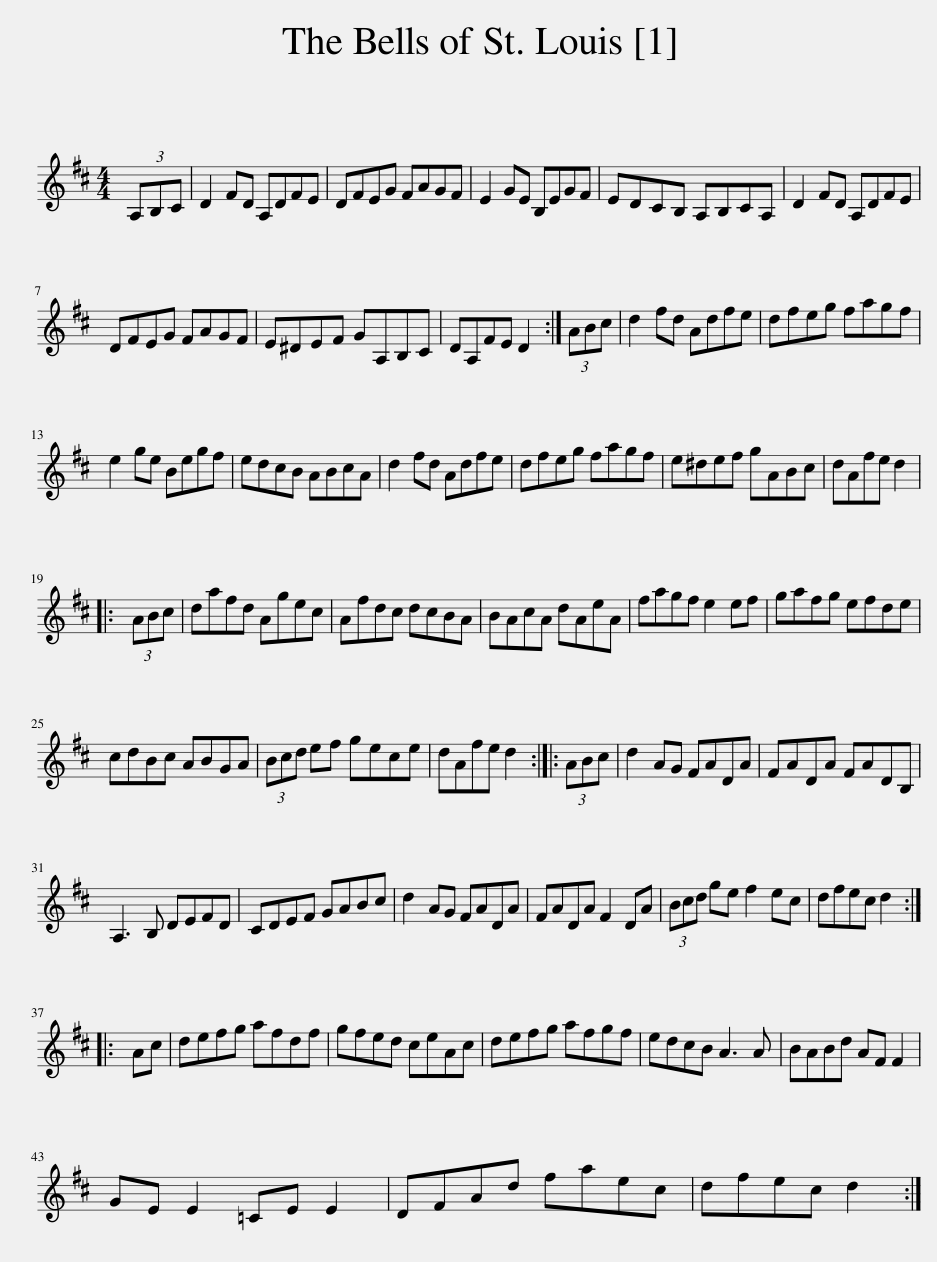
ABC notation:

X:1
L:1/8
M:4/4
I:linebreak $
K:D
V:1 treble
V:1
 (3A,B,C | D2 FD A,DFE | DFEG FAGF | E2 GE B,EGF | EDCB, A,B,CA, | %5
 D2 FD A,DFE |$ DFEG FAGF | E^DEF GA,B,C | DA,FE D2 :| (3ABc | %10
 d2 fd Adfe | dfeg fagf |$ e2 ge Begf | edcB ABcA | d2 fd Adfe | %15
 dfeg fagf | e^def gABc | dAfe d2 |:$ (3ABc | dafd Agec | %20
 Afdc dcBA | BAcA dAeA | fagf e2 ef | gafg efde |$ cdBc ABGA | %25
 (3Bcd ef gece | dAfe d2 :: (3ABc | d2 AG FADA | FADA FADB, |$ %30
 A,3 B, DEFD | CDEF GABc | d2 AG FADA | FADA F2 DA | (3Bcd ge f2 ec | %35
 dfec d2 ::$ Ac | defg afdf | gfed ceAc | defg afgf | %40
 edcB A3 A | BABd AF F2 |$ GE E2 =CE E2 | DFAd faec | dfec d2 :| %45
